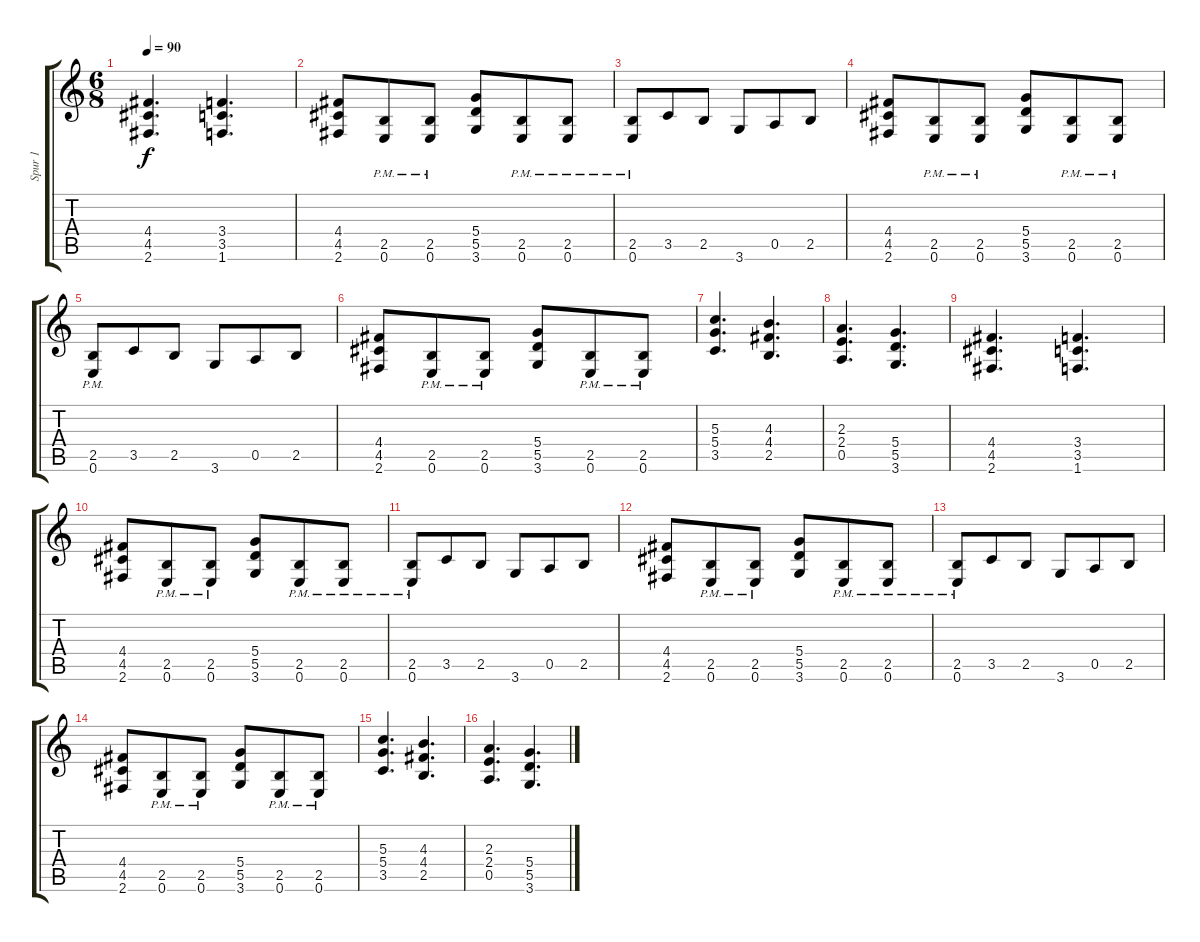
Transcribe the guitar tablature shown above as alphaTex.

\track ("Spur 1" "Spur 1") {instrument electricguitarclean}
\staff {score tabs}
\tuning (E4 B3 G3 D3 A2 E2) {hide}
\ts (6 8)
\tempo 90
\clef g2
\ks c
(4.4 4.5 2.6).4{d dy f} (3.4 3.5 1.6).4{d} |
(4.4 4.5 2.6).8 (2.5{pm} 0.6{pm}).8 (2.5{pm} 0.6{pm}).8 (5.4 5.5 3.6).8 (2.5{pm} 0.6{pm}).8 (2.5{pm} 0.6{pm}).8 |
(2.5{pm} 0.6{pm}).8 3.5.8 2.5.8 3.6.8 0.5.8 2.5.8 |
(4.4 4.5 2.6).8 (2.5{pm} 0.6{pm}).8 (2.5{pm} 0.6{pm}).8 (5.4 5.5 3.6).8 (2.5{pm} 0.6{pm}).8 (2.5{pm} 0.6{pm}).8 |
(2.5{pm} 0.6{pm}).8 3.5.8 2.5.8 3.6.8 0.5.8 2.5.8 |
(4.4 4.5 2.6).8 (2.5{pm} 0.6{pm}).8 (2.5{pm} 0.6{pm}).8 (5.4 5.5 3.6).8 (2.5{pm} 0.6{pm}).8 (2.5{pm} 0.6{pm}).8 |
(5.3 5.4 3.5).4{d} (4.3 4.4 2.5).4{d} |
(2.3 2.4 0.5).4{d} (5.4 5.5 3.6).4{d} |
(4.4 4.5 2.6).4{d} (3.4 3.5 1.6).4{d} |
(4.4 4.5 2.6).8 (2.5{pm} 0.6{pm}).8 (2.5{pm} 0.6{pm}).8 (5.4 5.5 3.6).8 (2.5{pm} 0.6{pm}).8 (2.5{pm} 0.6{pm}).8 |
(2.5{pm} 0.6{pm}).8 3.5.8 2.5.8 3.6.8 0.5.8 2.5.8 |
(4.4 4.5 2.6).8 (2.5{pm} 0.6{pm}).8 (2.5{pm} 0.6{pm}).8 (5.4 5.5 3.6).8 (2.5{pm} 0.6{pm}).8 (2.5{pm} 0.6{pm}).8 |
(2.5{pm} 0.6{pm}).8 3.5.8 2.5.8 3.6.8 0.5.8 2.5.8 |
(4.4 4.5 2.6).8 (2.5{pm} 0.6{pm}).8 (2.5{pm} 0.6{pm}).8 (5.4 5.5 3.6).8 (2.5{pm} 0.6{pm}).8 (2.5{pm} 0.6{pm}).8 |
(5.3 5.4 3.5).4{d} (4.3 4.4 2.5).4{d} |
(2.3 2.4 0.5).4{d} (5.4 5.5 3.6).4{d}
